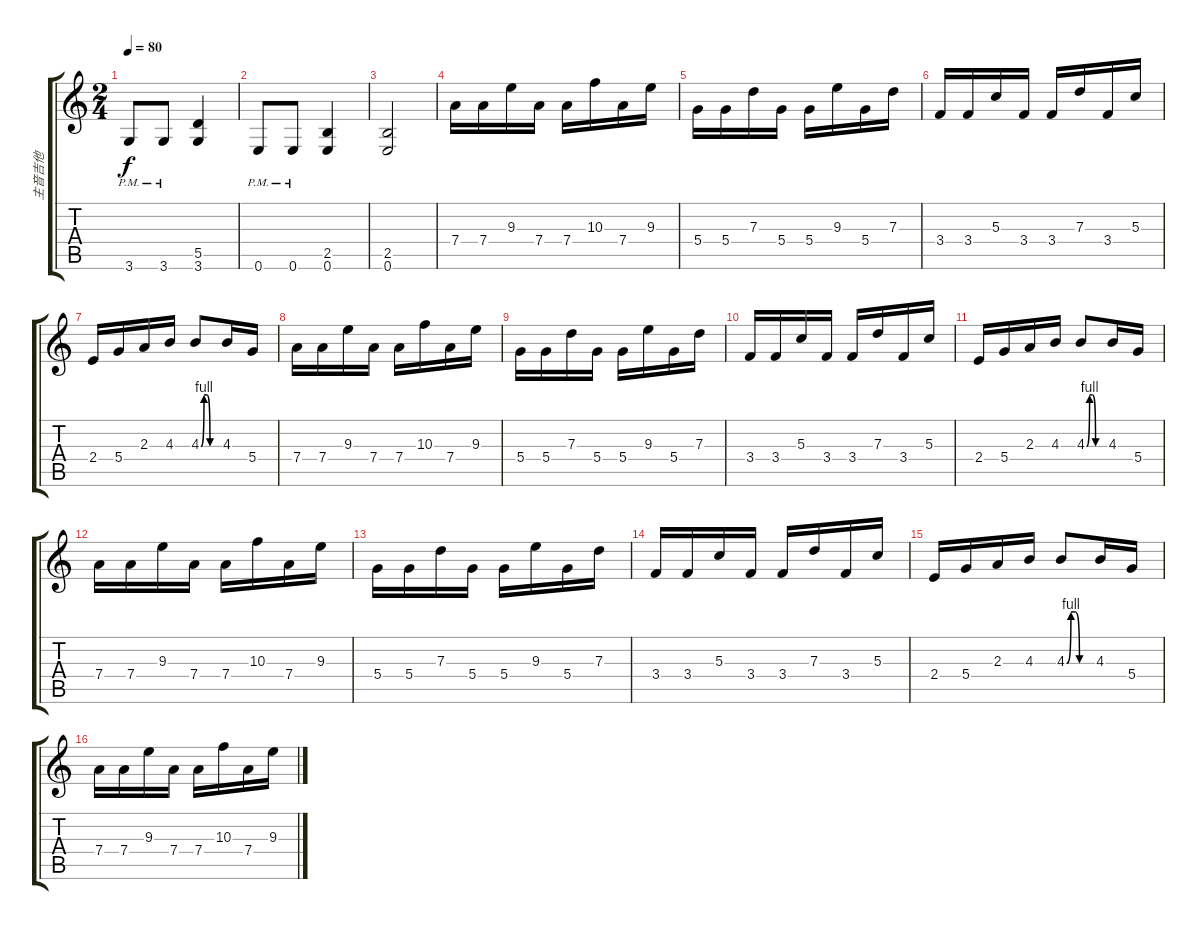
\track ("主音吉他" "主音吉他") {instrument overdrivenguitar}
\staff {score tabs}
\tuning (E4 B3 G3 D3 A2 E2) {hide}
\ts (2 4)
\tempo 80
\clef g2
\ks c
3.6{pm}.8{dy f} 3.6{pm}.8 (5.5 3.6).4 |
0.6{pm}.8 0.6{pm}.8 (2.5 0.6).4 |
(2.5 0.6).2 |
7.4.16 7.4.16 9.3.16 7.4.16 7.4.16 10.3.16 7.4.16 9.3.16 |
5.4.16 5.4.16 7.3.16 5.4.16 5.4.16 9.3.16 5.4.16 7.3.16 |
3.4.16 3.4.16 5.3.16 3.4.16 3.4.16 7.3.16 3.4.16 5.3.16 |
2.4.16 5.4.16 2.3.16 4.3.16 4.3{be (custom 0 0 10 4 20 4 30 0 60 0)}.8 4.3.16 5.4.16 |
7.4.16 7.4.16 9.3.16 7.4.16 7.4.16 10.3.16 7.4.16 9.3.16 |
5.4.16 5.4.16 7.3.16 5.4.16 5.4.16 9.3.16 5.4.16 7.3.16 |
3.4.16 3.4.16 5.3.16 3.4.16 3.4.16 7.3.16 3.4.16 5.3.16 |
2.4.16 5.4.16 2.3.16 4.3.16 4.3{be (custom 0 0 10 4 20 4 30 0 60 0)}.8 4.3.16 5.4.16 |
7.4.16 7.4.16 9.3.16 7.4.16 7.4.16 10.3.16 7.4.16 9.3.16 |
5.4.16 5.4.16{txt ""} 7.3.16 5.4.16 5.4.16 9.3.16 5.4.16 7.3.16 |
3.4.16 3.4.16 5.3.16 3.4.16 3.4.16 7.3.16 3.4.16 5.3.16 |
2.4.16 5.4.16 2.3.16 4.3.16 4.3{be (custom 0 0 10 4 20 4 30 0 60 0)}.8 4.3.16 5.4.16 |
7.4.16 7.4.16 9.3.16 7.4.16 7.4.16 10.3.16 7.4.16 9.3.16
